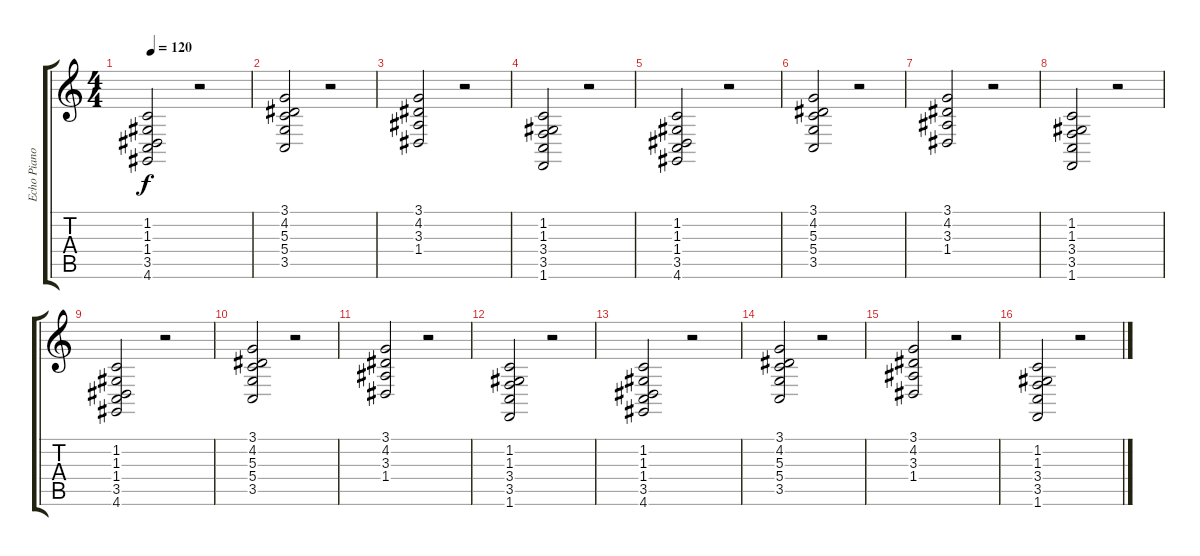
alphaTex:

\track ("Echo Piano" "Echo Piano") {instrument pad4choir}
\staff {score tabs}
\tuning (E4 B3 G3 D3 A2 E2) {hide}
\ts (4 4)
\tempo 120
\clef g2
\ks c
(1.2 1.3 1.4 3.5 4.6).2{dy f} r.2 |
(3.1 4.2 5.3 5.4 3.5).2 r.2 |
(3.1 4.2 3.3 1.4).2 r.2 |
(1.2 1.3 3.4 3.5 1.6).2 r.2 |
(1.2 1.3 1.4 3.5 4.6).2 r.2 |
(3.1 4.2 5.3 5.4 3.5).2 r.2 |
(3.1 4.2 3.3 1.4).2 r.2 |
(1.2 1.3 3.4 3.5 1.6).2 r.2 |
(1.2 1.3 1.4 3.5 4.6).2 r.2 |
(3.1 4.2 5.3 5.4 3.5).2 r.2 |
(3.1 4.2 3.3 1.4).2 r.2 |
(1.2 1.3 3.4 3.5 1.6).2 r.2 |
(1.2 1.3 1.4 3.5 4.6).2 r.2 |
(3.1 4.2 5.3 5.4 3.5).2 r.2 |
(3.1 4.2 3.3 1.4).2 r.2 |
(1.2 1.3 3.4 3.5 1.6).2 r.2
